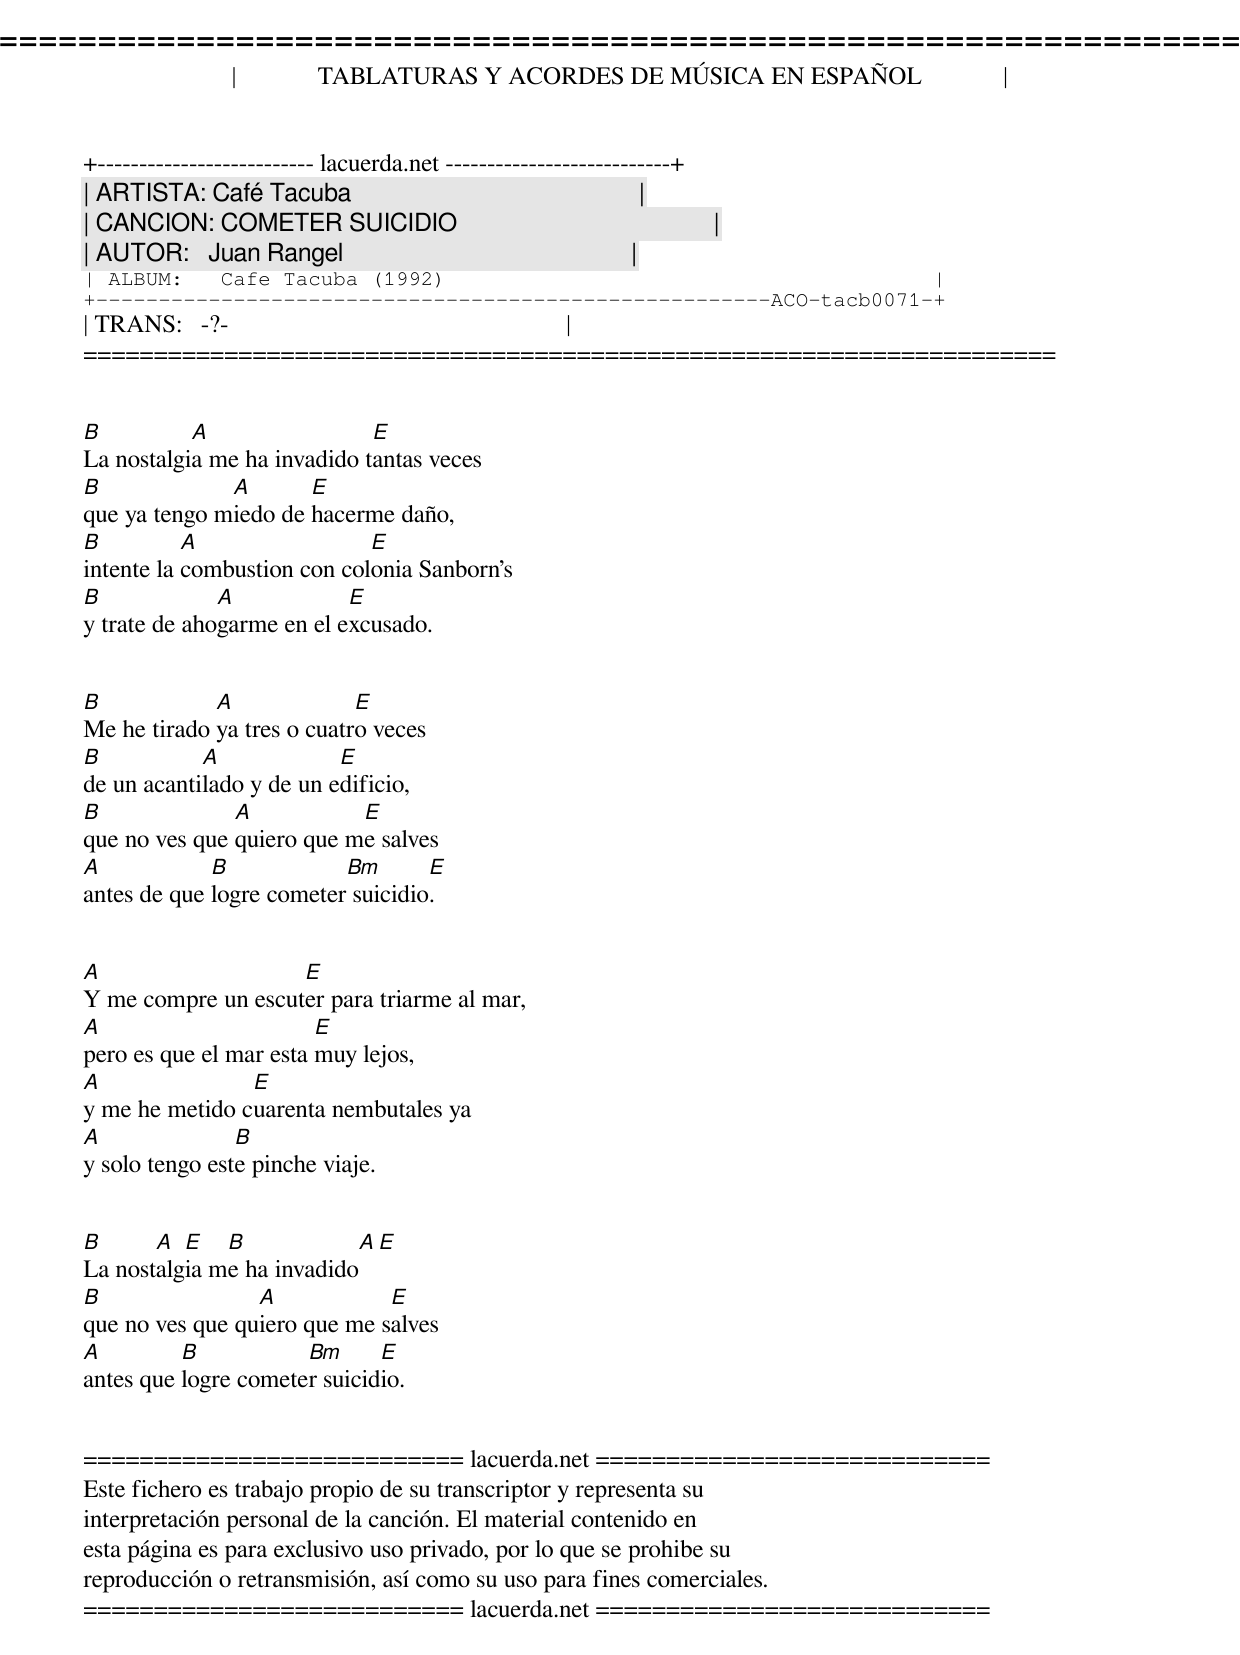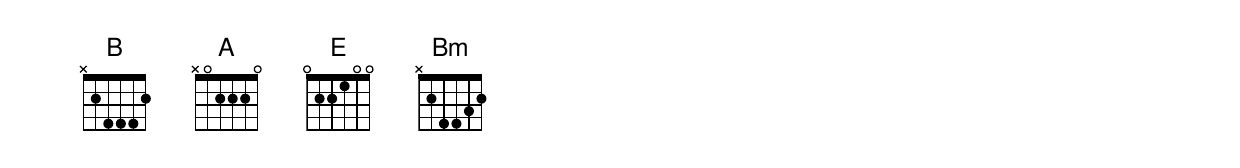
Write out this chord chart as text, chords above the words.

=====================================================================
|             TABLATURAS Y ACORDES DE MÚSICA EN ESPAÑOL             |
+-------------------------- lacuerda.net ---------------------------+
| ARTISTA: Café Tacuba                                              |
| CANCION: COMETER SUICIDIO                                         |
| AUTOR:   Juan Rangel                                              |
| ALBUM:   Cafe Tacuba (1992)                                       |
+------------------------------------------------------ACO-tacb0071-+
| TRANS:   -?-                                                      |
=====================================================================


B          A                 E
La nostalgia me ha invadido tantas veces
B             A       E
que ya tengo miedo de hacerme daño,
B          A                 E
intente la combustion con colonia Sanborn's
B             A            E
y trate de ahogarme en el excusado.


B            A              E
Me he tirado ya tres o cuatro veces
B           A             E
de un acantilado y de un edificio,
B              A           E
que no ves que quiero que me salves
A            B            Bm       E
antes de que logre cometer suicidio.


A                   E
Y me compre un escuter para triarme al mar,
A                       E
pero es que el mar esta muy lejos,
A               E
y me he metido cuarenta nembutales ya
A               B
y solo tengo este pinche viaje.


B      A  E   B            A   E
La nostalgia me ha invadido
B                A            E
que no ves que quiero que me salves
A         B           Bm      E
antes que logre cometer suicidio.


=========================== lacuerda.net ============================
Este fichero es trabajo propio de su transcriptor y representa su
interpretación personal de la canción. El material contenido en
esta página es para exclusivo uso privado, por lo que se prohibe su
reproducción o retransmisión, así como su uso para fines comerciales.
=========================== lacuerda.net ============================
